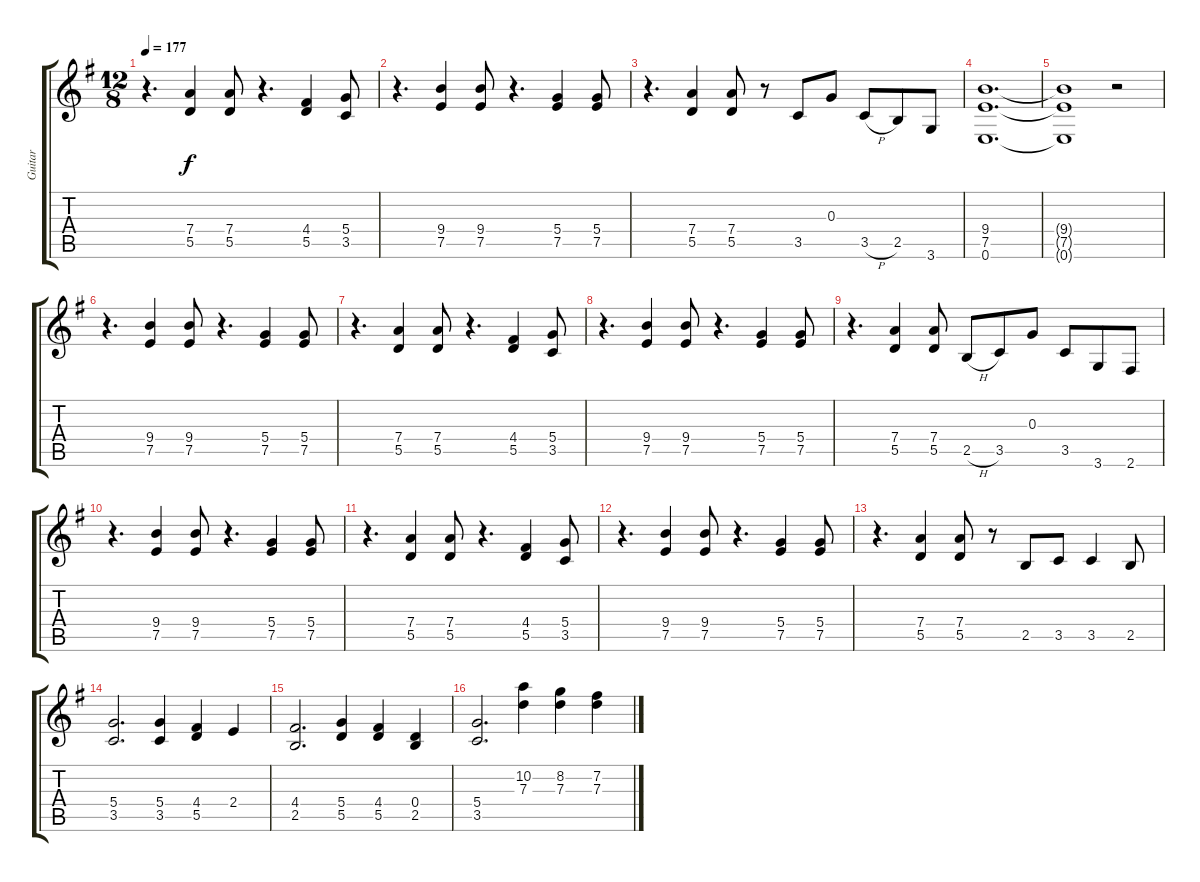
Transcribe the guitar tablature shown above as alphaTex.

\track ("Guitar" "Guitar") {instrument overdrivenguitar}
\staff {score tabs}
\tuning (E4 B3 G3 D3 A2 E2) {hide}
\ts (12 8)
\tempo 177
\clef g2
\ks g
r.4{d dy f} (7.4 5.5).4 (7.4 5.5).8 r.4{d} (4.4 5.5).4 (5.4 3.5).8 |
r.4{d} (9.4 7.5).4 (9.4 7.5).8 r.4{d} (5.4 7.5).4 (5.4 7.5).8 |
r.4{d} (7.4 5.5).4 (7.4 5.5).8 r.8 3.5.8 0.3.8 3.5{h}.8 2.5.8 3.6.8 |
(9.4 7.5 0.6).1{d} |
(9.4{t} 7.5{t} 0.6{t}).1 r.2 |
r.4{d} (9.4 7.5).4 (9.4 7.5).8 r.4{d} (5.4 7.5).4 (5.4 7.5).8 |
r.4{d} (7.4 5.5).4 (7.4 5.5).8 r.4{d} (4.4 5.5).4 (5.4 3.5).8 |
r.4{d} (9.4 7.5).4 (9.4 7.5).8 r.4{d} (5.4 7.5).4 (5.4 7.5).8 |
r.4{d} (7.4 5.5).4 (7.4 5.5).8 2.5{h}.8 3.5.8 0.3.8 3.5.8 3.6.8 2.6.8 |
r.4{d} (9.4 7.5).4 (9.4 7.5).8 r.4{d} (5.4 7.5).4 (5.4 7.5).8 |
r.4{d} (7.4 5.5).4 (7.4 5.5).8 r.4{d} (4.4 5.5).4 (5.4 3.5).8 |
r.4{d} (9.4 7.5).4 (9.4 7.5).8 r.4{d} (5.4 7.5).4 (5.4 7.5).8 |
r.4{d} (7.4 5.5).4 (7.4 5.5).8 r.8 2.5.8 3.5.8 3.5.4 2.5.8 |
(5.4 3.5).2{d} (5.4 3.5).4 (4.4 5.5).4 2.4.4 |
(4.4 2.5).2{d} (5.4 5.5).4 (4.4 5.5).4 (0.4 2.5).4 |
(5.4 3.5).2{d} (10.2 7.3).4 (8.2 7.3).4 (7.2 7.3).4
